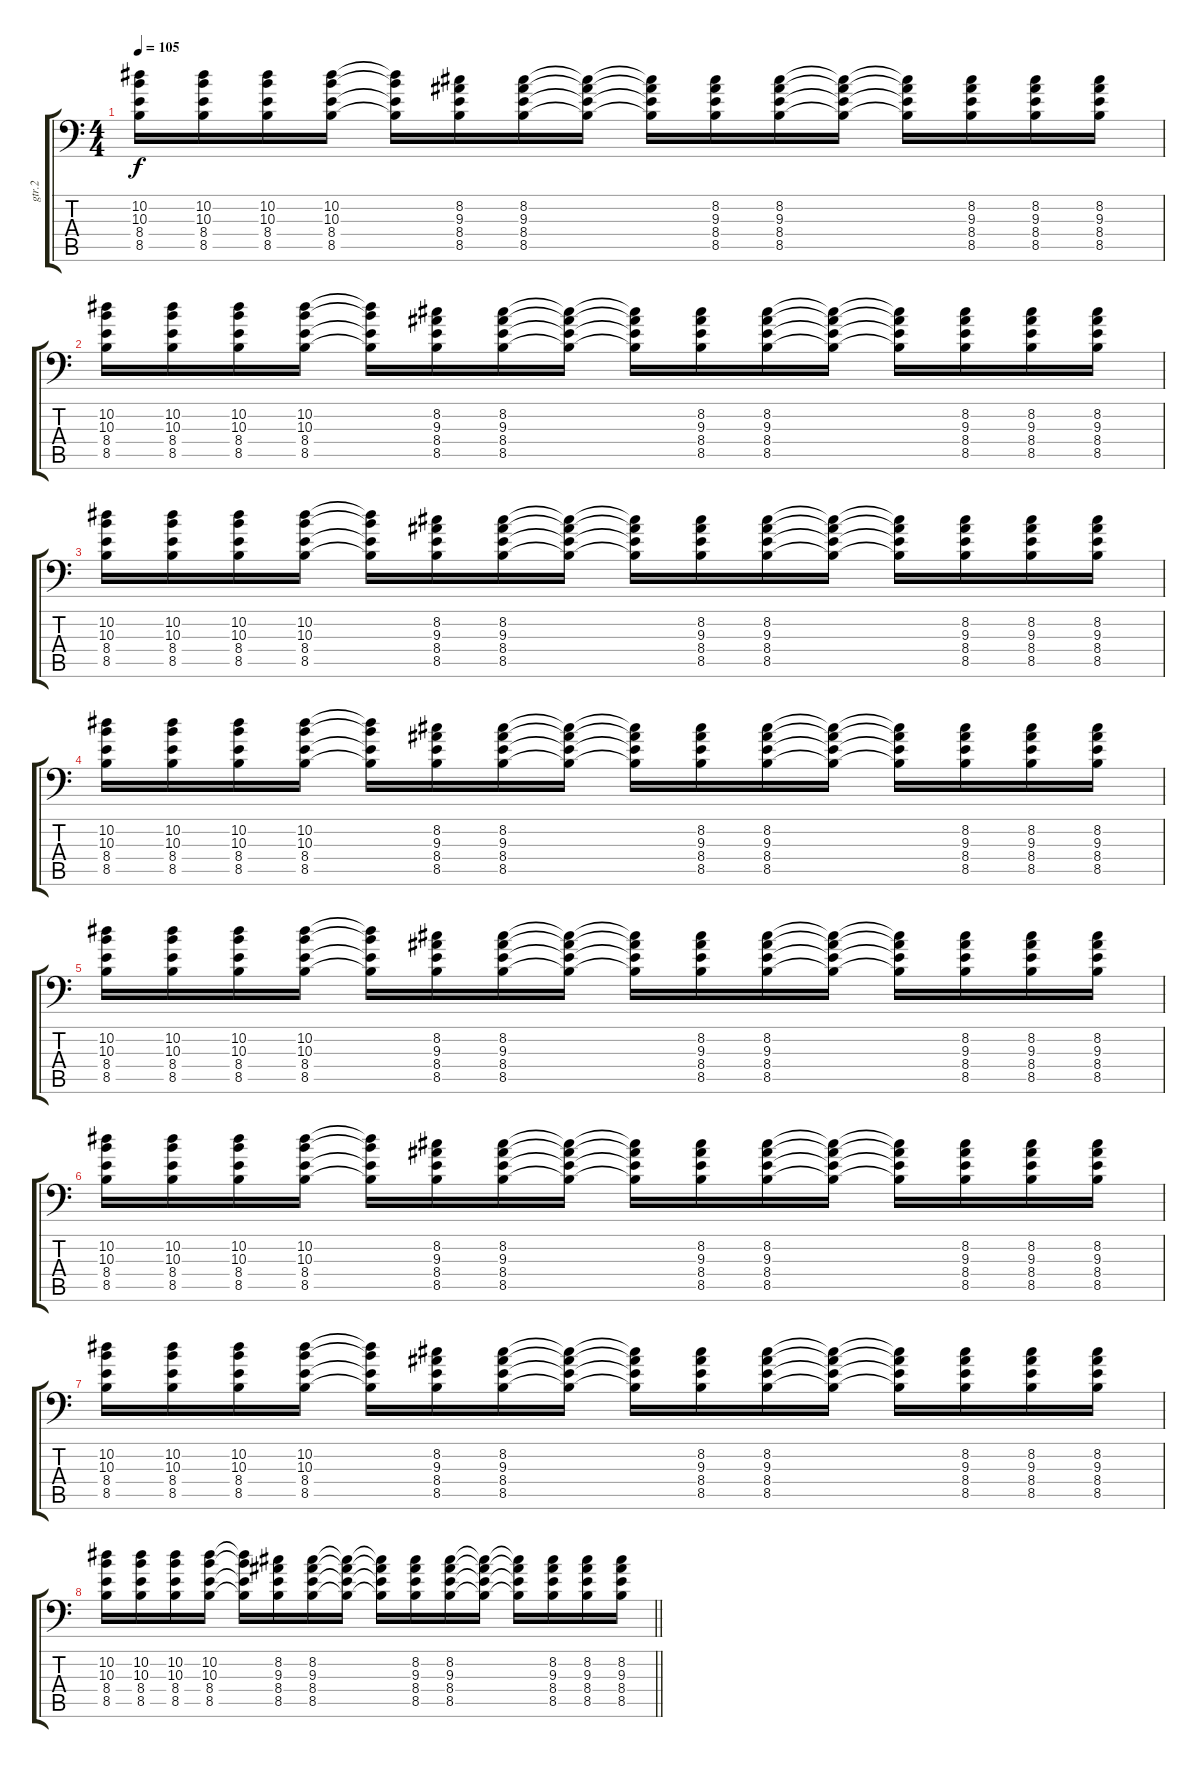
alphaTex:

\track ("gtr.2" "gtr.2") {instrument distortionguitar}
\staff {score tabs}
\tuning (Bb3 F3 Db3 Ab2 Eb2 Ab1) {hide}
\ts (4 4)
\section ("" "")
\tempo 105
\clef f4
\ks c
(10.2 10.3 8.4 8.5).16{dy f} (10.2 10.3 8.4 8.5).16 (10.2 10.3 8.4 8.5).16 (10.2 10.3 8.4 8.5).16 (10.2{t} 10.3{t} 8.4{t} 8.5{t}).16 (8.2 9.3 8.4 8.5).16 (8.2 9.3 8.4 8.5).16 (8.2{t} 9.3{t} 8.4{t} 8.5{t}).16 (8.2{t} 9.3{t} 8.4{t} 8.5{t}).16 (8.2 9.3 8.4 8.5).16 (8.2 9.3 8.4 8.5).16 (8.2{t} 9.3{t} 8.4{t} 8.5{t}).16 (8.2{t} 9.3{t} 8.4{t} 8.5{t}).16 (8.2 9.3 8.4 8.5).16 (8.2 9.3 8.4 8.5).16 (8.2 9.3 8.4 8.5).16 |
(10.2 10.3 8.4 8.5).16 (10.2 10.3 8.4 8.5).16 (10.2 10.3 8.4 8.5).16 (10.2 10.3 8.4 8.5).16 (10.2{t} 10.3{t} 8.4{t} 8.5{t}).16 (8.2 9.3 8.4 8.5).16 (8.2 9.3 8.4 8.5).16 (8.2{t} 9.3{t} 8.4{t} 8.5{t}).16 (8.2{t} 9.3{t} 8.4{t} 8.5{t}).16 (8.2 9.3 8.4 8.5).16 (8.2 9.3 8.4 8.5).16 (8.2{t} 9.3{t} 8.4{t} 8.5{t}).16 (8.2{t} 9.3{t} 8.4{t} 8.5{t}).16 (8.2 9.3 8.4 8.5).16 (8.2 9.3 8.4 8.5).16 (8.2 9.3 8.4 8.5).16 |
(10.2 10.3 8.4 8.5).16 (10.2 10.3 8.4 8.5).16 (10.2 10.3 8.4 8.5).16 (10.2 10.3 8.4 8.5).16 (10.2{t} 10.3{t} 8.4{t} 8.5{t}).16 (8.2 9.3 8.4 8.5).16 (8.2 9.3 8.4 8.5).16 (8.2{t} 9.3{t} 8.4{t} 8.5{t}).16 (8.2{t} 9.3{t} 8.4{t} 8.5{t}).16 (8.2 9.3 8.4 8.5).16 (8.2 9.3 8.4 8.5).16 (8.2{t} 9.3{t} 8.4{t} 8.5{t}).16 (8.2{t} 9.3{t} 8.4{t} 8.5{t}).16 (8.2 9.3 8.4 8.5).16 (8.2 9.3 8.4 8.5).16 (8.2 9.3 8.4 8.5).16 |
(10.2 10.3 8.4 8.5).16 (10.2 10.3 8.4 8.5).16 (10.2 10.3 8.4 8.5).16 (10.2 10.3 8.4 8.5).16 (10.2{t} 10.3{t} 8.4{t} 8.5{t}).16 (8.2 9.3 8.4 8.5).16 (8.2 9.3 8.4 8.5).16 (8.2{t} 9.3{t} 8.4{t} 8.5{t}).16 (8.2{t} 9.3{t} 8.4{t} 8.5{t}).16 (8.2 9.3 8.4 8.5).16 (8.2 9.3 8.4 8.5).16 (8.2{t} 9.3{t} 8.4{t} 8.5{t}).16 (8.2{t} 9.3{t} 8.4{t} 8.5{t}).16 (8.2 9.3 8.4 8.5).16 (8.2 9.3 8.4 8.5).16 (8.2 9.3 8.4 8.5).16 |
(10.2 10.3 8.4 8.5).16 (10.2 10.3 8.4 8.5).16 (10.2 10.3 8.4 8.5).16 (10.2 10.3 8.4 8.5).16 (10.2{t} 10.3{t} 8.4{t} 8.5{t}).16 (8.2 9.3 8.4 8.5).16 (8.2 9.3 8.4 8.5).16 (8.2{t} 9.3{t} 8.4{t} 8.5{t}).16 (8.2{t} 9.3{t} 8.4{t} 8.5{t}).16 (8.2 9.3 8.4 8.5).16 (8.2 9.3 8.4 8.5).16 (8.2{t} 9.3{t} 8.4{t} 8.5{t}).16 (8.2{t} 9.3{t} 8.4{t} 8.5{t}).16 (8.2 9.3 8.4 8.5).16 (8.2 9.3 8.4 8.5).16 (8.2 9.3 8.4 8.5).16 |
(10.2 10.3 8.4 8.5).16 (10.2 10.3 8.4 8.5).16 (10.2 10.3 8.4 8.5).16 (10.2 10.3 8.4 8.5).16 (10.2{t} 10.3{t} 8.4{t} 8.5{t}).16 (8.2 9.3 8.4 8.5).16 (8.2 9.3 8.4 8.5).16 (8.2{t} 9.3{t} 8.4{t} 8.5{t}).16 (8.2{t} 9.3{t} 8.4{t} 8.5{t}).16 (8.2 9.3 8.4 8.5).16 (8.2 9.3 8.4 8.5).16 (8.2{t} 9.3{t} 8.4{t} 8.5{t}).16 (8.2{t} 9.3{t} 8.4{t} 8.5{t}).16 (8.2 9.3 8.4 8.5).16 (8.2 9.3 8.4 8.5).16 (8.2 9.3 8.4 8.5).16 |
(10.2 10.3 8.4 8.5).16 (10.2 10.3 8.4 8.5).16 (10.2 10.3 8.4 8.5).16 (10.2 10.3 8.4 8.5).16 (10.2{t} 10.3{t} 8.4{t} 8.5{t}).16 (8.2 9.3 8.4 8.5).16 (8.2 9.3 8.4 8.5).16 (8.2{t} 9.3{t} 8.4{t} 8.5{t}).16 (8.2{t} 9.3{t} 8.4{t} 8.5{t}).16 (8.2 9.3 8.4 8.5).16 (8.2 9.3 8.4 8.5).16 (8.2{t} 9.3{t} 8.4{t} 8.5{t}).16 (8.2{t} 9.3{t} 8.4{t} 8.5{t}).16 (8.2 9.3 8.4 8.5).16 (8.2 9.3 8.4 8.5).16 (8.2 9.3 8.4 8.5).16 |
\barLineRight lightlight
(10.2 10.3 8.4 8.5).16 (10.2 10.3 8.4 8.5).16 (10.2 10.3 8.4 8.5).16 (10.2 10.3 8.4 8.5).16 (10.2{t} 10.3{t} 8.4{t} 8.5{t}).16 (8.2 9.3 8.4 8.5).16 (8.2 9.3 8.4 8.5).16 (8.2{t} 9.3{t} 8.4{t} 8.5{t}).16 (8.2{t} 9.3{t} 8.4{t} 8.5{t}).16 (8.2 9.3 8.4 8.5).16 (8.2 9.3 8.4 8.5).16 (8.2{t} 9.3{t} 8.4{t} 8.5{t}).16 (8.2{t} 9.3{t} 8.4{t} 8.5{t}).16 (8.2 9.3 8.4 8.5).16 (8.2 9.3 8.4 8.5).16 (8.2 9.3 8.4 8.5).16
